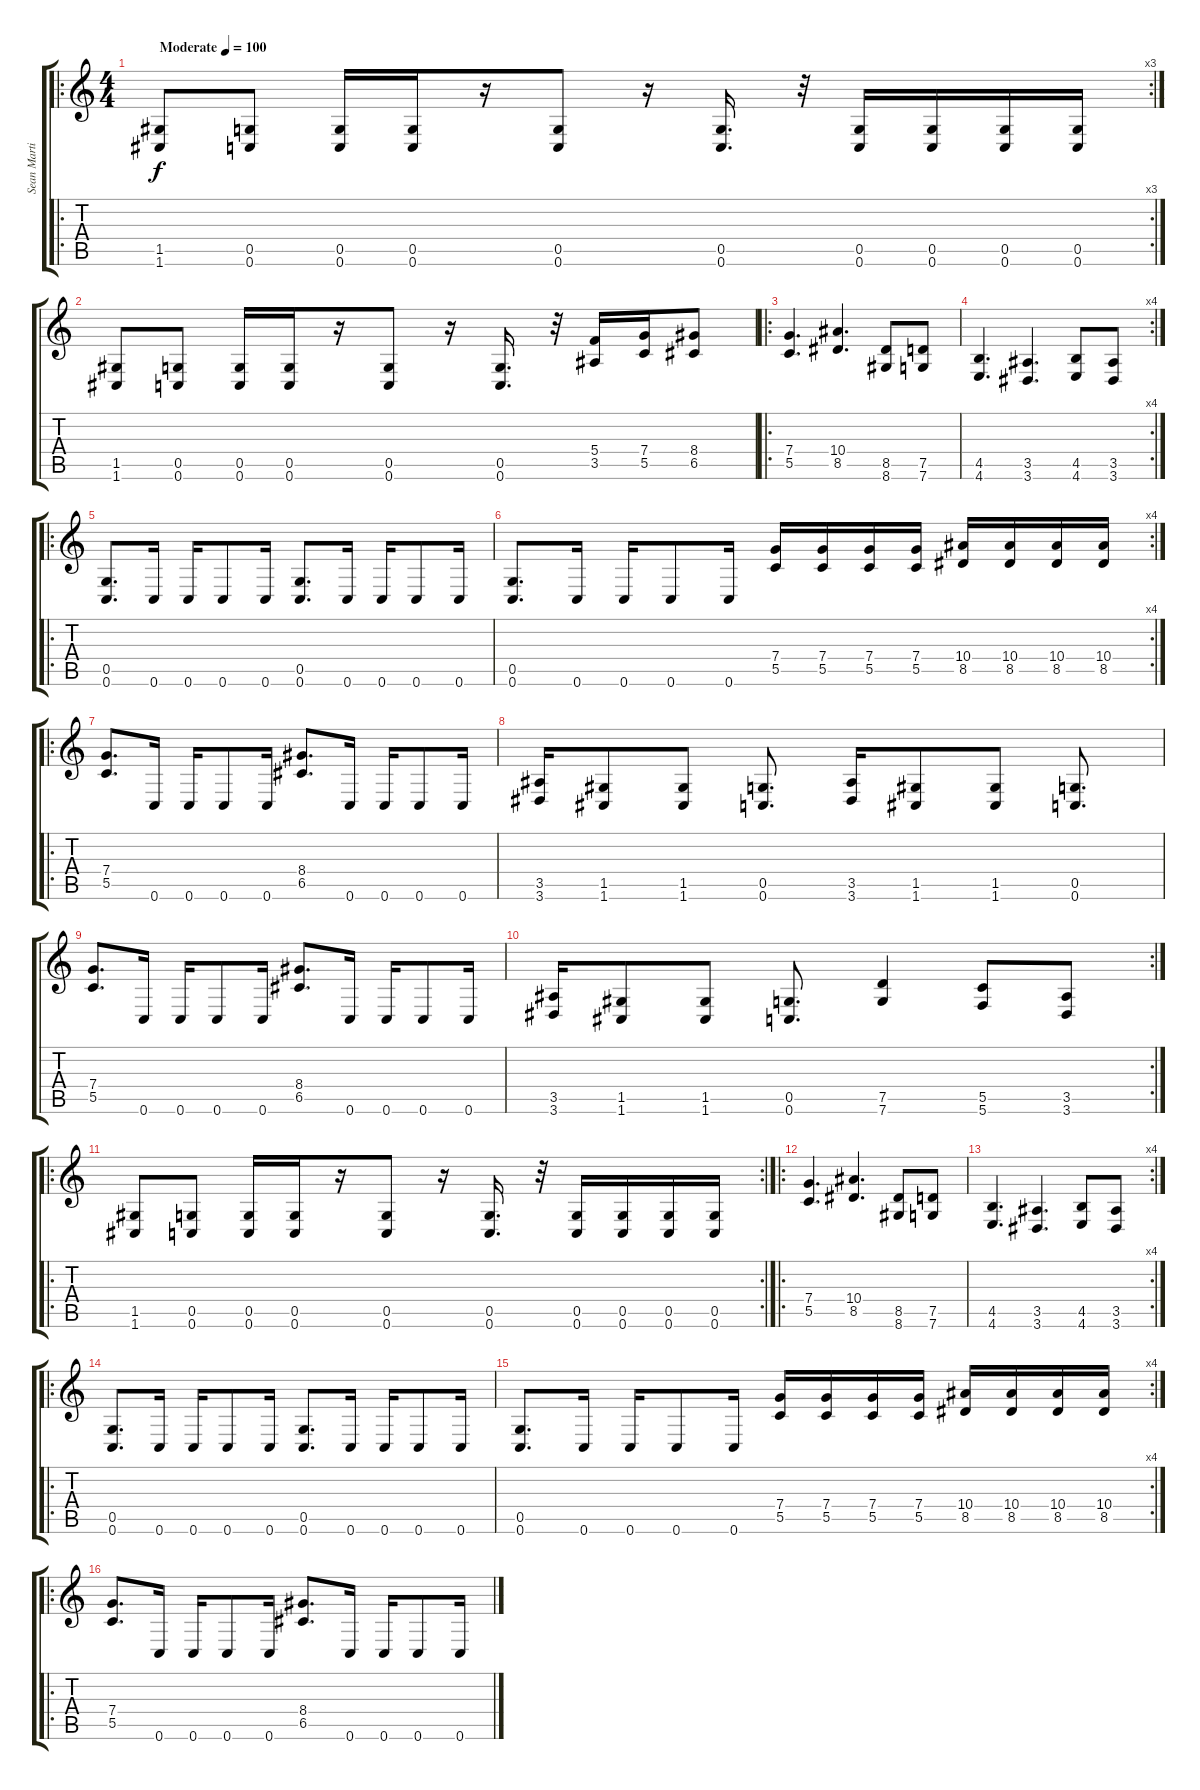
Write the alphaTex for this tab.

\track ("Sean Martin" "Sean Marti") {instrument distortionguitar}
\staff {score tabs}
\tuning (D4 A3 F3 C3 G2 C2) {hide}
\ro
\rc 3
\ts (4 4)
\tempo (100 "Moderate")
\clef g2
\ks c
(1.5 1.6).8{dy f instrument distortionguitar} (0.5 0.6).8 (0.5 0.6).16 (0.5 0.6).16 r.16 (0.5 0.6).8 r.16 (0.5 0.6).16{d} r.32 (0.5 0.6).16 (0.5 0.6).16 (0.5 0.6).16 (0.5 0.6).16 |
(1.5 1.6).8 (0.5 0.6).8 (0.5 0.6).16 (0.5 0.6).16 r.16 (0.5 0.6).8 r.16 (0.5 0.6).16{d} r.32 (5.4 3.5).16 (7.4 5.5).16 (8.4 6.5).8 |
\ro
(7.4 5.5).4{d} (10.4 8.5).4{d} (8.5 8.6).8 (7.5 7.6).8 |
\rc 4
(4.5 4.6).4{d} (3.5 3.6).4{d} (4.5 4.6).8 (3.5 3.6).8 |
\ro
(0.5 0.6).8{d} 0.6.16 0.6.16 0.6.8 0.6.16 (0.5 0.6).8{d} 0.6.16 0.6.16 0.6.8 0.6.16 |
\rc 4
(0.5 0.6).8{d} 0.6.16 0.6.16 0.6.8 0.6.16 (7.4 5.5).16 (7.4 5.5).16 (7.4 5.5).16 (7.4 5.5).16 (10.4 8.5).16 (10.4 8.5).16 (10.4 8.5).16 (10.4 8.5).16 |
\ro
(7.4 5.5).8{d} 0.6.16 0.6.16 0.6.8 0.6.16 (8.4 6.5).8{d} 0.6.16 0.6.16 0.6.8 0.6.16 |
(3.5 3.6).16 (1.5 1.6).8 (1.5 1.6).8 (0.5 0.6).8{d} (3.5 3.6).16 (1.5 1.6).8 (1.5 1.6).8 (0.5 0.6).8{d} |
(7.4 5.5).8{d} 0.6.16 0.6.16 0.6.8 0.6.16 (8.4 6.5).8{d} 0.6.16 0.6.16 0.6.8 0.6.16 |
\rc 2
(3.5 3.6).16 (1.5 1.6).8 (1.5 1.6).8 (0.5 0.6).8{d} (7.5 7.6).4 (5.5 5.6).8 (3.5 3.6).8 |
\ro
\rc 2
(1.5 1.6).8 (0.5 0.6).8 (0.5 0.6).16 (0.5 0.6).16 r.16 (0.5 0.6).8 r.16 (0.5 0.6).16{d} r.32 (0.5 0.6).16 (0.5 0.6).16 (0.5 0.6).16 (0.5 0.6).16 |
\ro
(7.4 5.5).4{d} (10.4 8.5).4{d} (8.5 8.6).8 (7.5 7.6).8 |
\rc 4
(4.5 4.6).4{d} (3.5 3.6).4{d} (4.5 4.6).8 (3.5 3.6).8 |
\ro
(0.5 0.6).8{d} 0.6.16 0.6.16 0.6.8 0.6.16 (0.5 0.6).8{d} 0.6.16 0.6.16 0.6.8 0.6.16 |
\rc 4
(0.5 0.6).8{d} 0.6.16 0.6.16 0.6.8 0.6.16 (7.4 5.5).16 (7.4 5.5).16 (7.4 5.5).16 (7.4 5.5).16 (10.4 8.5).16 (10.4 8.5).16 (10.4 8.5).16 (10.4 8.5).16 |
\ro
(7.4 5.5).8{d} 0.6.16 0.6.16 0.6.8 0.6.16 (8.4 6.5).8{d} 0.6.16 0.6.16 0.6.8 0.6.16
